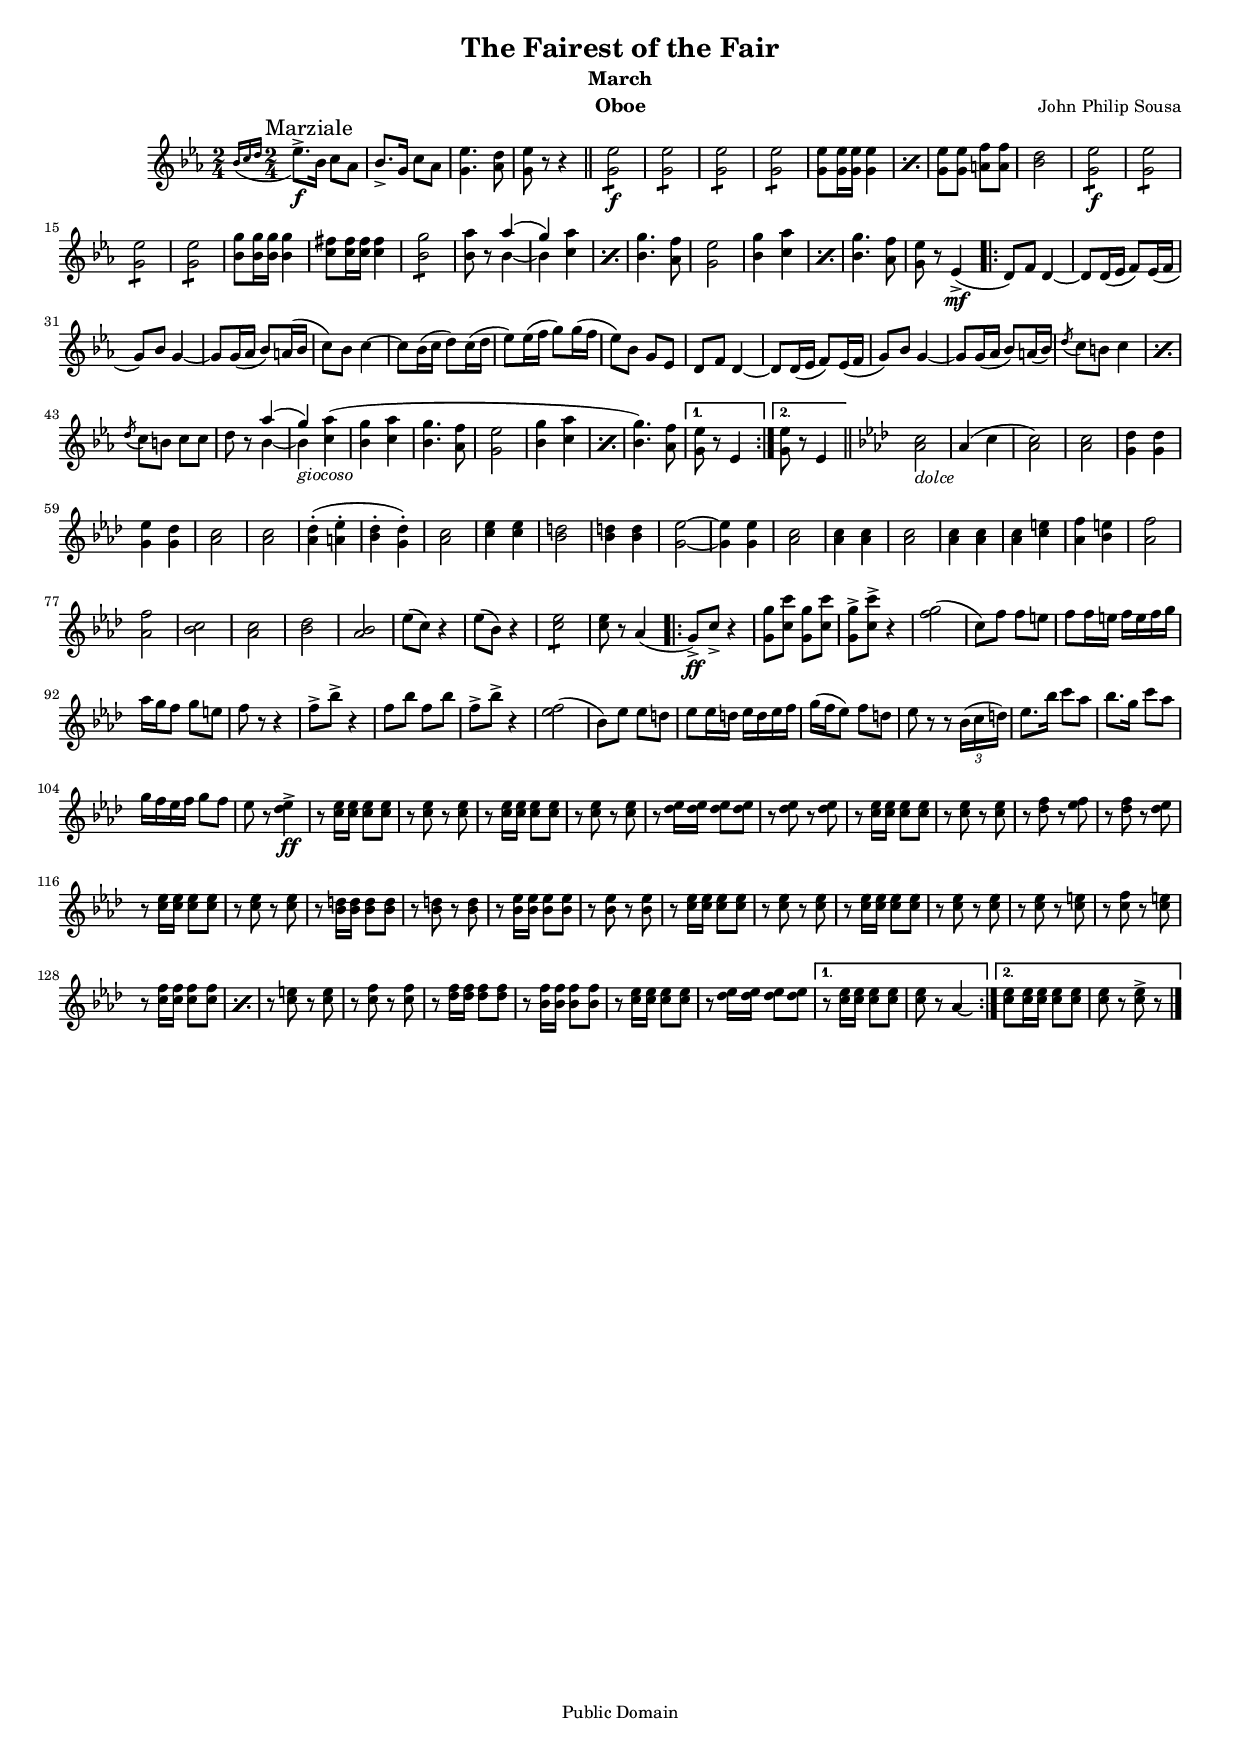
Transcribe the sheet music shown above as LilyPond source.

#(ly:set-option 'point-and-click #f)
\version "2.12.2"
\include "JPSFotF.ly"

#(set-global-staff-size 15)
\paper {
  between-system-padding = #1
}

\header {
  title = "The Fairest of the Fair"
  subtitle = "March"
  composer = "John Philip Sousa"
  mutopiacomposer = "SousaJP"
  instrument = "Oboe"
  date = "1908"
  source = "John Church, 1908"
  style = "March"
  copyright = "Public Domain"
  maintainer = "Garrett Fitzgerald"
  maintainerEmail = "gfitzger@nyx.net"
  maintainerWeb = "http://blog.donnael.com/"
}

\score {
  \new Staff \with { printPartCombineTexts = ##f } { 
    <<
      \set Staff.midiInstrument = "oboe" 
      \once \override Score.RehearsalMark #'self-alignment-X = #-1
      \clef treble
      \time 2/4 
      \mark "Marziale"
      \partcombine \oboeOne \oboeTwo
    >>
  }
  
  \layout {}
  \midi {
    \context {
      \Score
      tempoWholesPerMinute = #(ly:make-moment 120 4)
    }
  }
}